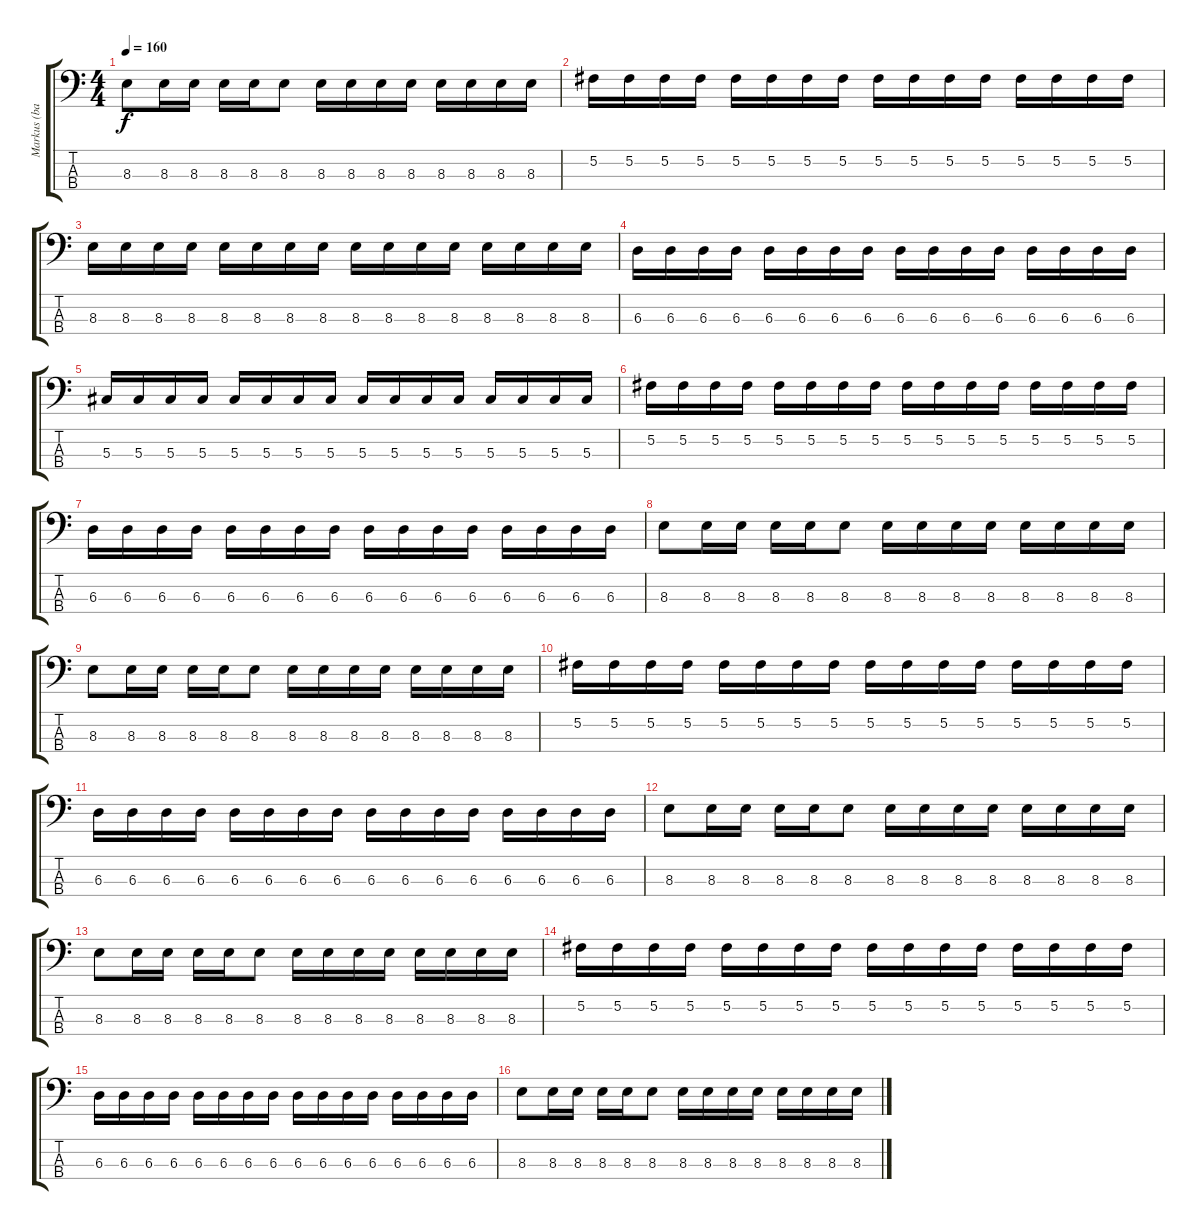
\track ("Markus (bass)" "Markus (ba") {instrument electricbassfinger}
\staff {score tabs}
\tuning (Gb2 Db2 Ab1 Eb1) {hide}
\ts (4 4)
\tempo 160
\clef f4
\ks c
8.3.8{dy f} 8.3.16 8.3.16 8.3.16 8.3.16 8.3.8 8.3.16 8.3.16 8.3.16 8.3.16 8.3.16 8.3.16 8.3.16 8.3.16 |
5.2.16 5.2.16 5.2.16 5.2.16 5.2.16 5.2.16 5.2.16 5.2.16 5.2.16 5.2.16 5.2.16 5.2.16 5.2.16 5.2.16 5.2.16 5.2.16 |
8.3.16 8.3.16 8.3.16 8.3.16 8.3.16 8.3.16 8.3.16 8.3.16 8.3.16 8.3.16 8.3.16 8.3.16 8.3.16 8.3.16 8.3.16 8.3.16 |
6.3.16 6.3.16 6.3.16 6.3.16 6.3.16 6.3.16 6.3.16 6.3.16 6.3.16 6.3.16 6.3.16 6.3.16 6.3.16 6.3.16 6.3.16 6.3.16 |
5.3.16 5.3.16 5.3.16 5.3.16 5.3.16 5.3.16 5.3.16 5.3.16 5.3.16 5.3.16 5.3.16 5.3.16 5.3.16 5.3.16 5.3.16 5.3.16 |
5.2.16 5.2.16 5.2.16 5.2.16 5.2.16 5.2.16 5.2.16 5.2.16 5.2.16 5.2.16 5.2.16 5.2.16 5.2.16 5.2.16 5.2.16 5.2.16 |
6.3.16 6.3.16 6.3.16 6.3.16 6.3.16 6.3.16 6.3.16 6.3.16 6.3.16 6.3.16 6.3.16 6.3.16 6.3.16 6.3.16 6.3.16 6.3.16 |
8.3.8 8.3.16 8.3.16 8.3.16 8.3.16 8.3.8 8.3.16 8.3.16 8.3.16 8.3.16 8.3.16 8.3.16 8.3.16 8.3.16 |
8.3.8 8.3.16 8.3.16 8.3.16 8.3.16 8.3.8 8.3.16 8.3.16 8.3.16 8.3.16 8.3.16 8.3.16 8.3.16 8.3.16 |
5.2.16 5.2.16 5.2.16 5.2.16 5.2.16 5.2.16 5.2.16 5.2.16 5.2.16 5.2.16 5.2.16 5.2.16 5.2.16 5.2.16 5.2.16 5.2.16 |
6.3.16 6.3.16 6.3.16 6.3.16 6.3.16 6.3.16 6.3.16 6.3.16 6.3.16 6.3.16 6.3.16 6.3.16 6.3.16 6.3.16 6.3.16 6.3.16 |
8.3.8 8.3.16 8.3.16 8.3.16 8.3.16 8.3.8 8.3.16 8.3.16 8.3.16 8.3.16 8.3.16 8.3.16 8.3.16 8.3.16 |
8.3.8 8.3.16 8.3.16 8.3.16 8.3.16 8.3.8 8.3.16 8.3.16 8.3.16 8.3.16 8.3.16 8.3.16 8.3.16 8.3.16 |
5.2.16 5.2.16 5.2.16 5.2.16 5.2.16 5.2.16 5.2.16 5.2.16 5.2.16 5.2.16 5.2.16 5.2.16 5.2.16 5.2.16 5.2.16 5.2.16 |
6.3.16 6.3.16 6.3.16 6.3.16 6.3.16 6.3.16 6.3.16 6.3.16 6.3.16 6.3.16 6.3.16 6.3.16 6.3.16 6.3.16 6.3.16 6.3.16 |
8.3.8 8.3.16 8.3.16 8.3.16 8.3.16 8.3.8 8.3.16 8.3.16 8.3.16 8.3.16 8.3.16 8.3.16 8.3.16 8.3.16
